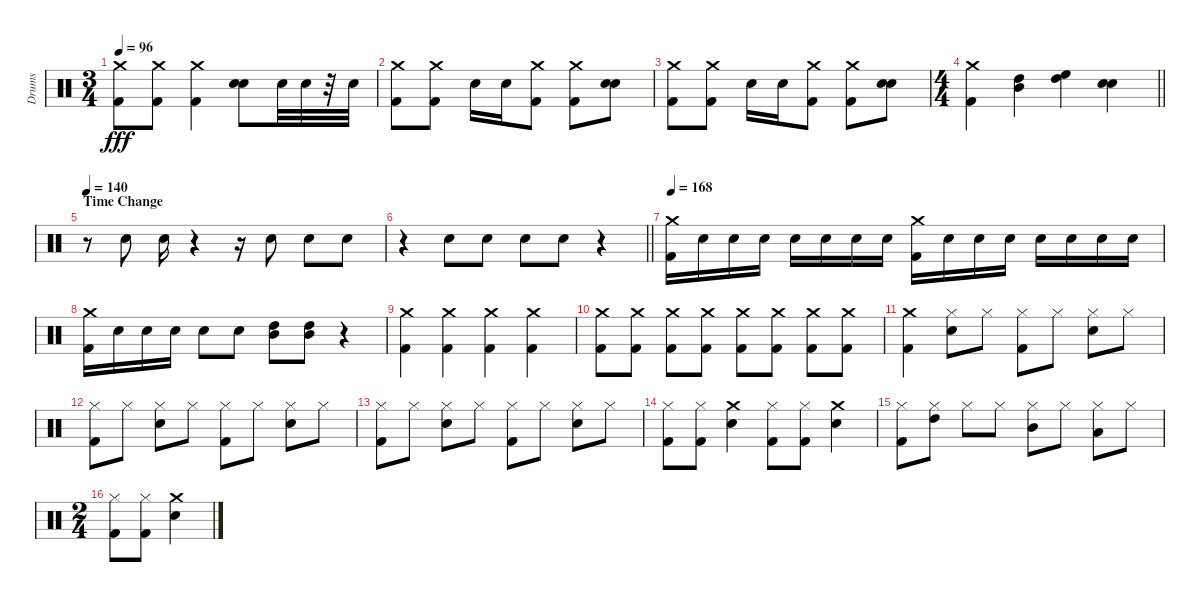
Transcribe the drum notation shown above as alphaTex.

\track ("Drums" "Drums") {instrument percussion}
\staff {score}
\articulation defaults
\ts (3 4)
\tempo 96
\clef neutral
\ks c
("Kick (hit) 2" "Crash medium (hit)").8{dy fff} ("Kick (hit) 2" "Crash medium (hit)").8 ("Kick (hit) 2" "Crash medium (hit)").4 ("Snare (hit) 2" "Snare (hit) 2").8{bd 120} "Snare (hit) 2".32 "Snare (hit) 2".32 r.32 "Snare (hit) 2".32 |
("Kick (hit) 2" "Crash medium (hit)").8 ("Kick (hit) 2" "Crash medium (hit)").8 "Snare (hit) 2".16 "Snare (hit) 2".16 ("Crash medium (hit)" "Kick (hit) 2").8 ("Crash medium (hit)" "Kick (hit) 2").8 ("Snare (hit) 2" "Snare (hit) 2").8{bd 120} |
("Kick (hit) 2" "Crash medium (hit)").8 ("Kick (hit) 2" "Crash medium (hit)").8 "Snare (hit) 2".16 "Snare (hit) 2".16 ("Crash medium (hit)" "Kick (hit) 2").8 ("Crash medium (hit)" "Kick (hit) 2").8 ("Snare (hit) 2" "Snare (hit) 2").8{bd 120} |
\ts (4 4)
\barLineRight lightlight
("Kick (hit) 2" "Crash medium (hit)").4 ("Mid Tom (hit)" "High Tom (hit)").4 ("High Floor Tom (hit)" "High Tom (hit)").4 ("Snare (hit) 2" "Snare (hit) 2").4{bd 120} |
\section ("" "Time Change")
\tempo 140
r.8 "Snare (hit) 2".8 "Snare (hit) 2".16 r.4 r.16 "Snare (hit) 2".8 "Snare (hit) 2".8 "Snare (hit) 2".8 |
\barLineRight lightlight
r.4 "Snare (hit) 2".8 "Snare (hit) 2".8 "Snare (hit) 2".8 "Snare (hit) 2".8 r.4 |
\tempo 168
("Kick (hit) 2" "Crash medium (hit)").16 "Snare (hit) 2".16 "Snare (hit) 2".16 "Snare (hit) 2".16 "Snare (hit) 2".16 "Snare (hit) 2".16 "Snare (hit) 2".16 "Snare (hit) 2".16 ("Kick (hit) 2" "Crash medium (hit)").16 "Snare (hit) 2".16 "Snare (hit) 2".16 "Snare (hit) 2".16 "Snare (hit) 2".16 "Snare (hit) 2".16 "Snare (hit) 2".16 "Snare (hit) 2".16 |
("Kick (hit) 2" "Crash medium (hit)").16 "Snare (hit) 2".16 "Snare (hit) 2".16 "Snare (hit) 2".16 "Snare (hit) 2".8 "Snare (hit) 2".8 ("High Tom (hit)" "Mid Tom (hit)").8 ("High Tom (hit)" "Mid Tom (hit)").8 r.4 |
("Crash medium (hit)" "Kick (hit) 2").4 ("Crash medium (hit)" "Kick (hit) 2").4 ("Crash medium (hit)" "Kick (hit) 2").4 ("Crash medium (hit)" "Kick (hit) 2").4 |
("Kick (hit) 2" "Crash medium (hit)").8 ("Kick (hit) 2" "Crash medium (hit)").8 ("Kick (hit) 2" "Crash medium (hit)").8 ("Kick (hit) 2" "Crash medium (hit)").8 ("Kick (hit) 2" "Crash medium (hit)").8 ("Kick (hit) 2" "Crash medium (hit)").8 ("Kick (hit) 2" "Crash medium (hit)").8 ("Kick (hit) 2" "Crash medium (hit)").8 |
("Crash medium (hit)" "Kick (hit) 2").4 ("Hi-Hat (closed)" "Snare (hit) 2").8 "Hi-Hat (closed)".8 ("Kick (hit) 2" "Hi-Hat (closed)").8 "Hi-Hat (closed)".8 ("Snare (hit) 2" "Hi-Hat (closed)").8 "Hi-Hat (closed)".8 |
("Kick (hit) 2" "Hi-Hat (closed)").8 "Hi-Hat (closed)".8 ("Snare (hit) 2" "Hi-Hat (closed)").8 "Hi-Hat (closed)".8 ("Kick (hit) 2" "Hi-Hat (closed)").8 "Hi-Hat (closed)".8 ("Snare (hit) 2" "Hi-Hat (closed)").8 "Hi-Hat (closed)".8 |
("Kick (hit) 2" "Hi-Hat (closed)").8 "Hi-Hat (closed)".8 ("Snare (hit) 2" "Hi-Hat (closed)").8 "Hi-Hat (closed)".8 ("Kick (hit) 2" "Hi-Hat (closed)").8 "Hi-Hat (closed)".8 ("Snare (hit) 2" "Hi-Hat (closed)").8 "Hi-Hat (closed)".8 |
("Kick (hit) 2" "Hi-Hat (closed)").8 ("Kick (hit) 2" "Hi-Hat (closed)").8 ("Snare (hit) 2" "Crash medium (hit)").4 ("Hi-Hat (closed)" "Kick (hit) 2").8 ("Hi-Hat (closed)" "Kick (hit) 2").8 ("Crash medium (hit)" "Snare (hit) 2").4 |
("Hi-Hat (closed)" "Kick (hit) 2").8 ("High Tom (hit)" "Hi-Hat (closed)").8{balance 16} "Hi-Hat (closed)".8{balance 8} "Hi-Hat (closed)".8 ("Mid Tom (hit)" "Hi-Hat (closed)").8 "Hi-Hat (closed)".8 ("Low Tom (hit)" "Hi-Hat (closed)").8{balance 0} "Hi-Hat (closed)".8{balance 8} |
\ts (2 4)
("Kick (hit) 2" "Hi-Hat (closed)").8 ("Kick (hit) 2" "Hi-Hat (closed)").8 ("Snare (hit) 2" "Crash medium (hit)").4
